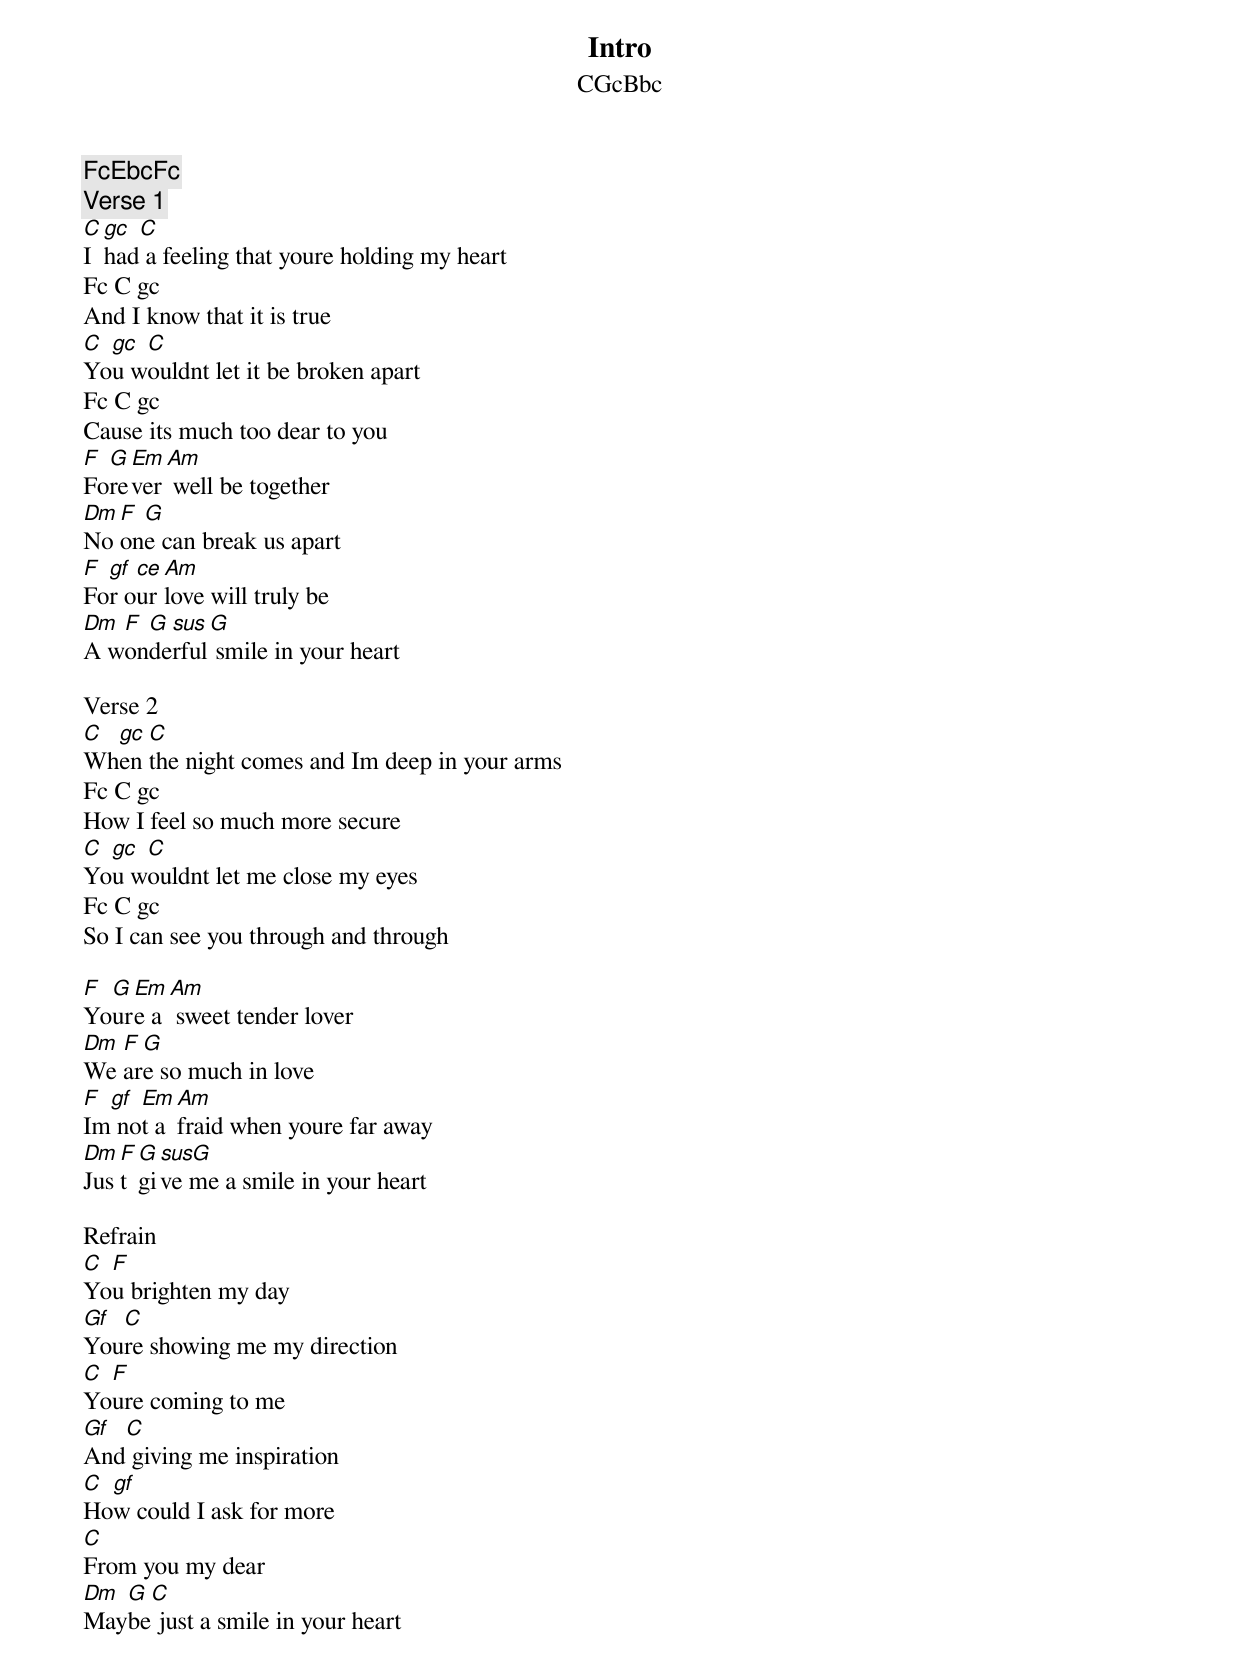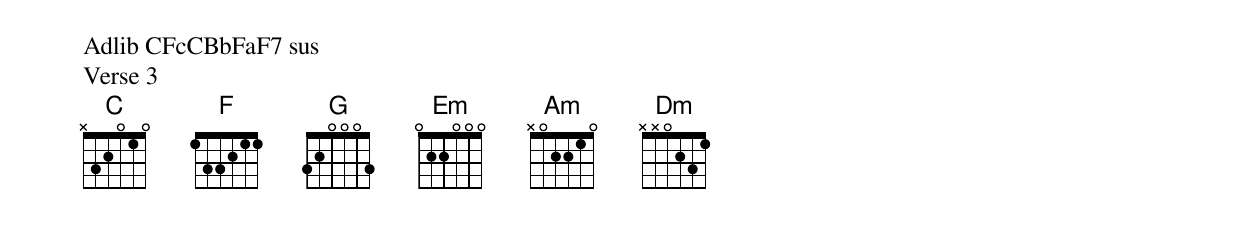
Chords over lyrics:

Intro
CGcBbc
FcEbcFc
Verse 1
C gc C
I had a feeling that youre holding my heart
Fc C gc
And I know that it is true
C gc C
You wouldnt let it be broken apart
Fc C gc
Cause its much too dear to you
F G Em Am
Forever well be together
Dm F G
No one can break us apart
F gf ce Am
For our love will truly be
Dm F G sus G
A wonderful smile in your heart

Verse 2
C gc C
When the night comes and Im deep in your arms
Fc C gc
How I feel so much more secure
C gc C
You wouldnt let me close my eyes
Fc C gc
So I can see you through and through

F G Em Am
Youre a sweet tender lover
Dm F G
We are so much in love
F gf Em Am
Im not afraid when youre far away
Dm F G susG
Just give me a smile in your heart

Refrain
C F
You brighten my day
Gf C
Youre showing me my direction
C F
Youre coming to me
Gf C
And giving me inspiration
C gf
How could I ask for more
C
From you my dear
Dm G C
Maybe just a smile in your heart

Adlib CFcCBbFaF7 sus
Verse 3
